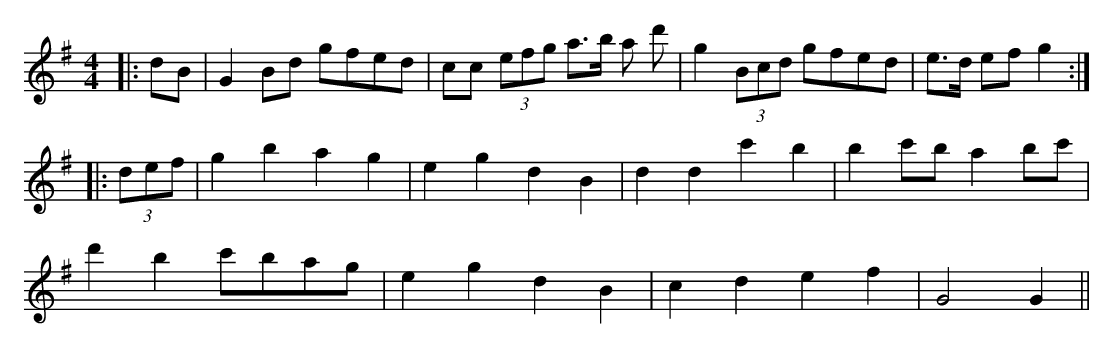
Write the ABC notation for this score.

X:1
M:4/4
K:G
|:dB| G2Bd gfed| cc (3efg a>b a d'| g2 (3Bcd gfed| e>d ef g2:|
|:(3def| g2b2 a2g2| e2g2 d2B2| d2d2 c'2b2| b2 c'b a2bc'|
 d'2b2 c'bag| e2g2 d2B2| c2d2e2f2| G4 G2||
